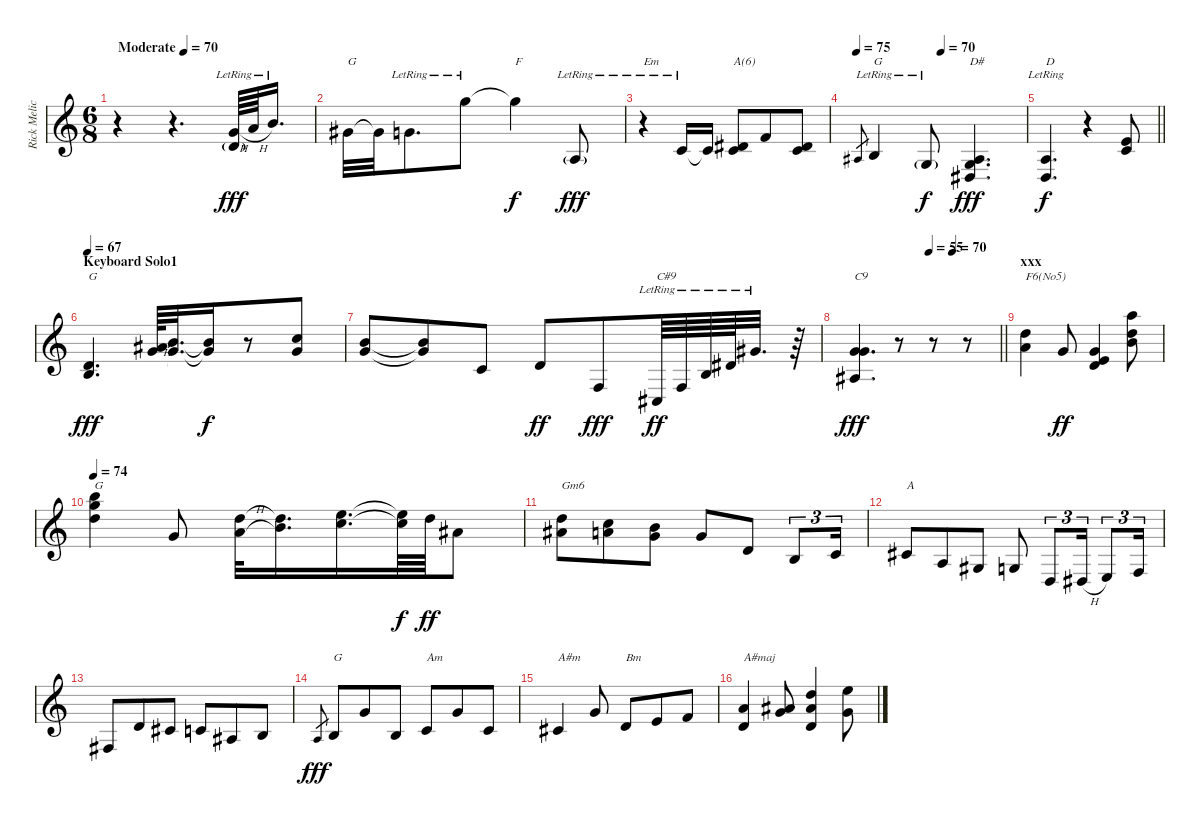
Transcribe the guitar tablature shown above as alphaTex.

\track ("Rick Melick right" "Rick Melic") {instrument electricpiano2}
\staff {score}
\tuning (Ab4 Eb4 Bb3 Gb3 Db3 Ab2 Eb2) {hide}
\ts (6 8)
\tempo (70 "Moderate")
\tempo 80
\tempo (70 "Moderate")
\clef g2
\ks c
r.4{dy fff instrument electricpiano2} r.4{d} (4.2{h lr} 4.3{g lr}).64 6.2{h lr}.64 8.2{lr}.16{d} |
0.1.32{txt "G"} 0.1{t}.32 4.2{lr}.8{d} 16.2{lr}.8 16.2{t}.4{txt "F" dy f} 8.5{g lr}.8{dy fff} |
r.4{txt "Em"} 6.4{lr}.16 6.4{t}.16 (5.3 6.4).8{txt "A(6)"} 7.3.8 (5.3 6.4).8 |
\tempo 75
\tempo (70 0.5)
4.4.8{gr} 5.4{lr}.4{txt "G"} 6.5{g lr}.8{dy f} (4.4 6.5 7.6).4{d txt "D#" dy fff} |
\barLineRight lightlight
(8.5{lr} 6.6{lr}).4{d txt "D" dy f} r.4 (6.3 6.4).8 |
\section ("" "Keyboard Solo1")
\tempo 67
(4.3 5.4).4{d txt "G" dy fff} (12.3{h} 13.4).64 (13.3 13.4{t}).32{d} (13.3{t} 13.4{t}).16{dy f} r.8 (14.3 13.4).8 |
(13.3 13.4).8 (13.3{t} 13.4{t}).8 11.5.8 8.4.8{dy ff} 9.6.8{dy fff} 5.6{lr}.64{txt "C#9" dy ff} 4.5{lr}.64 5.4{lr}.64 5.3{lr}.64 5.2{lr}.32{d} r.64 |
\tempo (55 0.5)
\tempo (70 0.6666666666666666)
\barLineRight lightlight
(4.2 9.3 4.4).4{d txt "C9" dy fff} r.8 r.8 r.8 |
\section ("" "xxx")
(11.2 11.3).4{txt "F6(No5)"} 9.3.8{dy ff} (9.3 10.4 13.5).4 (18.2 16.3 17.4).8 |
\tempo 74
(20.2 21.3 20.4).4{txt "G"} 13.4.8 (11.2 11.3{h}).32 (11.2{t} 13.3).16{d} (13.2 14.3).16{d} (13.2{t} 14.3{t}).64{dy f} 11.2.64{dy ff} 7.2.8 |
(11.2 12.3).8{txt "Gm6"} (9.2 11.3).8 (8.2 9.3).8 9.3.8 8.4.8 10.5.8{tu (3 2)} 11.5.16{tu (3 2)} |
12.5.8{txt "A"} 13.6.8 12.6.8 11.6.8 6.6.8{tu (3 2)} 7.6{h}.16{tu (3 2)} 8.6.8{tu (3 2)} 9.6.16{tu (3 2)} |
10.6.8 13.5.8 12.5.8 11.5.8 9.5.8 10.5.8 |
8.5.8{gr dy fff} 10.5.8{txt "G"} 9.3.8 10.5.8 11.5.8{txt "Am"} 9.3.8 11.5.8 |
12.5.4{txt "A#m"} 9.3.8 13.5.8{txt "Bm"} 10.4.8 11.4.8 |
(11.3 13.5).4{txt "A#maj"} (12.3 13.4).8 (11.2 12.3 13.5).4 (13.2 13.4).8
